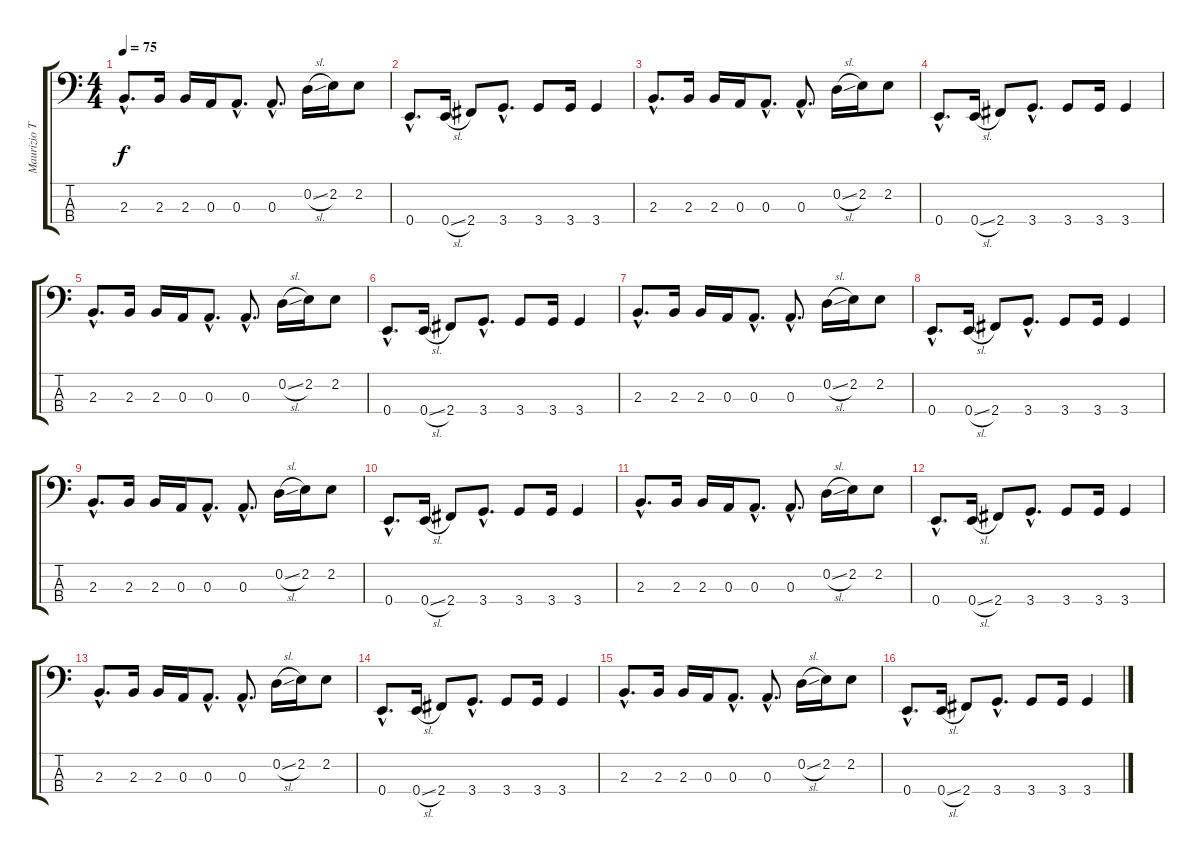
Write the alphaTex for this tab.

\track ("Maurizio Terracina" "Maurizio T") {instrument electricbassfinger}
\staff {score tabs}
\tuning (G2 D2 A1 E1) {hide}
\ts (4 4)
\tempo 75
\clef f4
\ks c
2.3{hac}.8{d dy f} 2.3.16 2.3.16 0.3.16 0.3{hac}.8{d} 0.3{hac}.8{d} 0.2{sl}.16 2.2.16 2.2.8 |
0.4{hac}.8{d} 0.4{sl}.16 2.4.8 3.4{hac}.8{d} 3.4.8 3.4.16 3.4.4 |
2.3{hac}.8{d} 2.3.16 2.3.16 0.3.16 0.3{hac}.8{d} 0.3{hac}.8{d} 0.2{sl}.16 2.2.16 2.2.8 |
0.4{hac}.8{d} 0.4{sl}.16 2.4.8 3.4{hac}.8{d} 3.4.8 3.4.16 3.4.4 |
2.3{hac}.8{d} 2.3.16 2.3.16 0.3.16 0.3{hac}.8{d} 0.3{hac}.8{d} 0.2{sl}.16 2.2.16 2.2.8 |
0.4{hac}.8{d} 0.4{sl}.16 2.4.8 3.4{hac}.8{d} 3.4.8 3.4.16 3.4.4 |
2.3{hac}.8{d} 2.3.16 2.3.16 0.3.16 0.3{hac}.8{d} 0.3{hac}.8{d} 0.2{sl}.16 2.2.16 2.2.8 |
0.4{hac}.8{d} 0.4{sl}.16 2.4.8 3.4{hac}.8{d} 3.4.8 3.4.16 3.4.4 |
2.3{hac}.8{d} 2.3.16 2.3.16 0.3.16 0.3{hac}.8{d} 0.3{hac}.8{d} 0.2{sl}.16 2.2.16 2.2.8 |
0.4{hac}.8{d} 0.4{sl}.16 2.4.8 3.4{hac}.8{d} 3.4.8 3.4.16 3.4.4 |
2.3{hac}.8{d} 2.3.16 2.3.16 0.3.16 0.3{hac}.8{d} 0.3{hac}.8{d} 0.2{sl}.16 2.2.16 2.2.8 |
0.4{hac}.8{d} 0.4{sl}.16 2.4.8 3.4{hac}.8{d} 3.4.8 3.4.16 3.4.4 |
2.3{hac}.8{d} 2.3.16 2.3.16 0.3.16 0.3{hac}.8{d} 0.3{hac}.8{d} 0.2{sl}.16 2.2.16 2.2.8 |
0.4{hac}.8{d} 0.4{sl}.16 2.4.8 3.4{hac}.8{d} 3.4.8 3.4.16 3.4.4 |
2.3{hac}.8{d} 2.3.16 2.3.16 0.3.16 0.3{hac}.8{d} 0.3{hac}.8{d} 0.2{sl}.16 2.2.16 2.2.8 |
0.4{hac}.8{d} 0.4{sl}.16 2.4.8 3.4{hac}.8{d} 3.4.8 3.4.16 3.4.4
